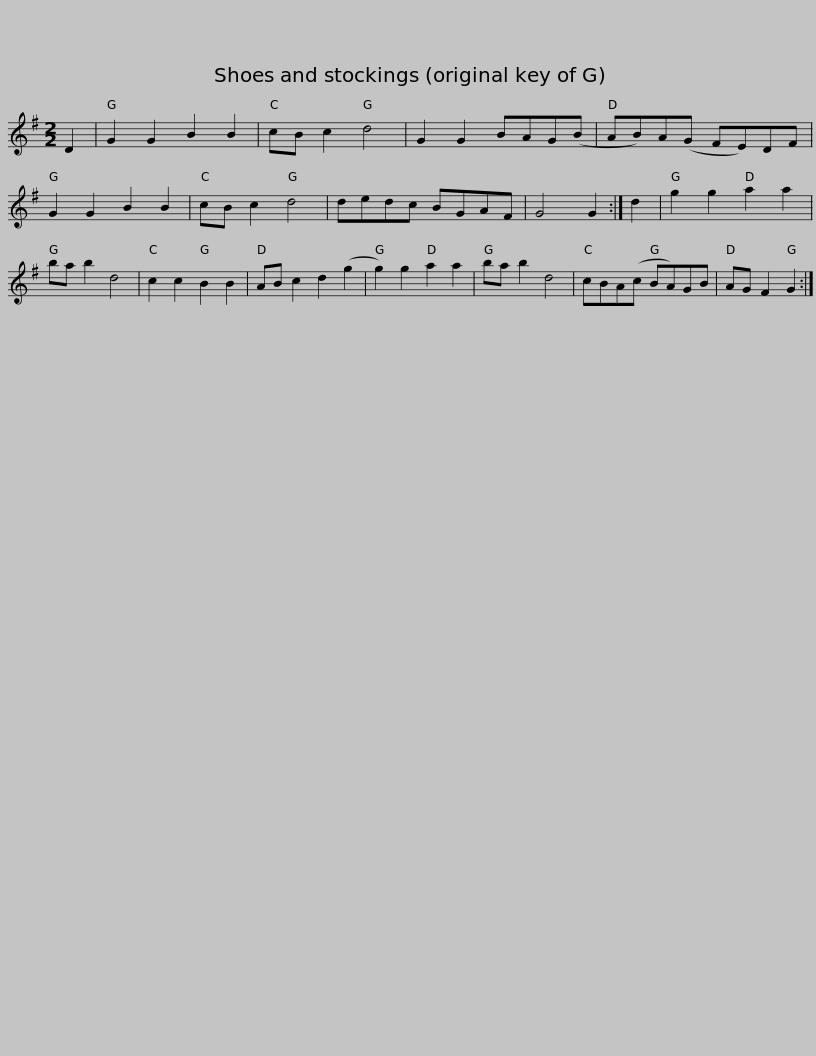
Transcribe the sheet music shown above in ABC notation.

X:1
L:1/8
M:2/2
I:linebreak $
K:G
V:1 treble
V:1
 D2 | G2 G2 B2 B2 | cB c2 d4 | G2 G2 BAG(B | AB)A(G FE)DF |$ %5
 G2 G2 B2 B2 | cB c2 d4 | dedc BGAF | G4 G2 :|$ d2 | %10
 g2 g2 a2 a2 | ba b2 d4 | c2 c2 B2 B2 | AB c2 d2 (g2 |$ g2) g2 a2 a2 | %15
 ba b2 d4 | cBA(c BA)GB | AG F2 G2 :| %18
